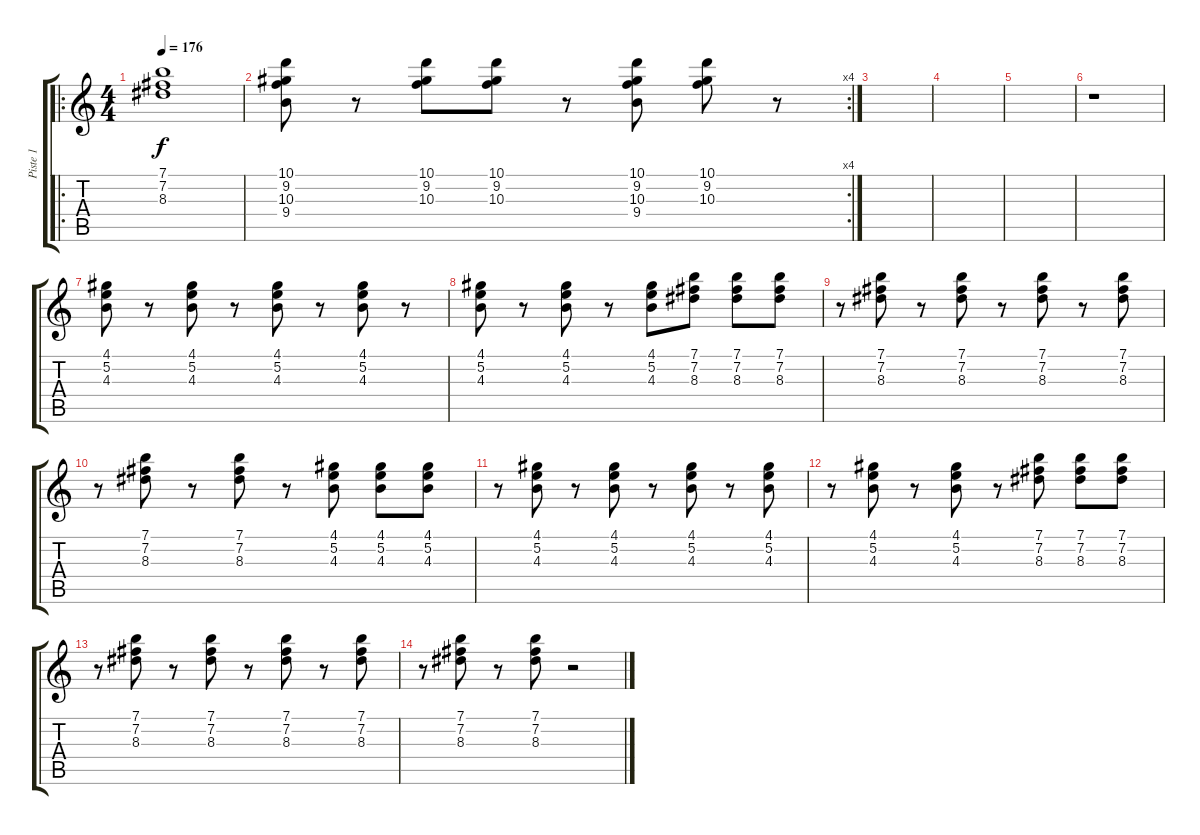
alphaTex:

\track ("Piste 1" "Piste 1") {instrument electricguitarclean}
\staff {score tabs}
\tuning (E4 B3 G3 D3 A2 E2) {hide}
\ro
\ts (4 4)
\tempo 176
\clef g2
\ks c
(7.1 7.2 8.3).1{dy f} |
\rc 4
(10.1 9.2 10.3 9.4).8 r.8 (10.1 9.2 10.3).8 (10.1 9.2 10.3).8 r.8 (10.1 9.2 10.3 9.4).8 (10.1 9.2 10.3).8 r.8 |
|
|
|
r.1 |
(4.1 5.2 4.3).8 r.8 (4.1 5.2 4.3).8 r.8 (4.1 5.2 4.3).8 r.8 (4.1 5.2 4.3).8 r.8 |
(4.1 5.2 4.3).8 r.8 (4.1 5.2 4.3).8 r.8 (4.1 5.2 4.3).8 (7.1 7.2 8.3).8 (7.1 7.2 8.3).8 (7.1 7.2 8.3).8 |
r.8 (7.1 7.2 8.3).8 r.8 (7.1 7.2 8.3).8 r.8 (7.1 7.2 8.3).8 r.8 (7.1 7.2 8.3).8 |
r.8 (7.1 7.2 8.3).8 r.8 (7.1 7.2 8.3).8 r.8 (4.1 5.2 4.3).8 (4.1 5.2 4.3).8 (4.1 5.2 4.3).8 |
r.8 (4.1 5.2 4.3).8 r.8 (4.1 5.2 4.3).8 r.8 (4.1 5.2 4.3).8 r.8 (4.1 5.2 4.3).8 |
r.8 (4.1 5.2 4.3).8 r.8 (4.1 5.2 4.3).8 r.8 (7.1 7.2 8.3).8 (7.1 7.2 8.3).8 (7.1 7.2 8.3).8 |
r.8 (7.1 7.2 8.3).8 r.8 (7.1 7.2 8.3).8 r.8 (7.1 7.2 8.3).8 r.8 (7.1 7.2 8.3).8 |
r.8 (7.1 7.2 8.3).8 r.8 (7.1 7.2 8.3).8 r.2
